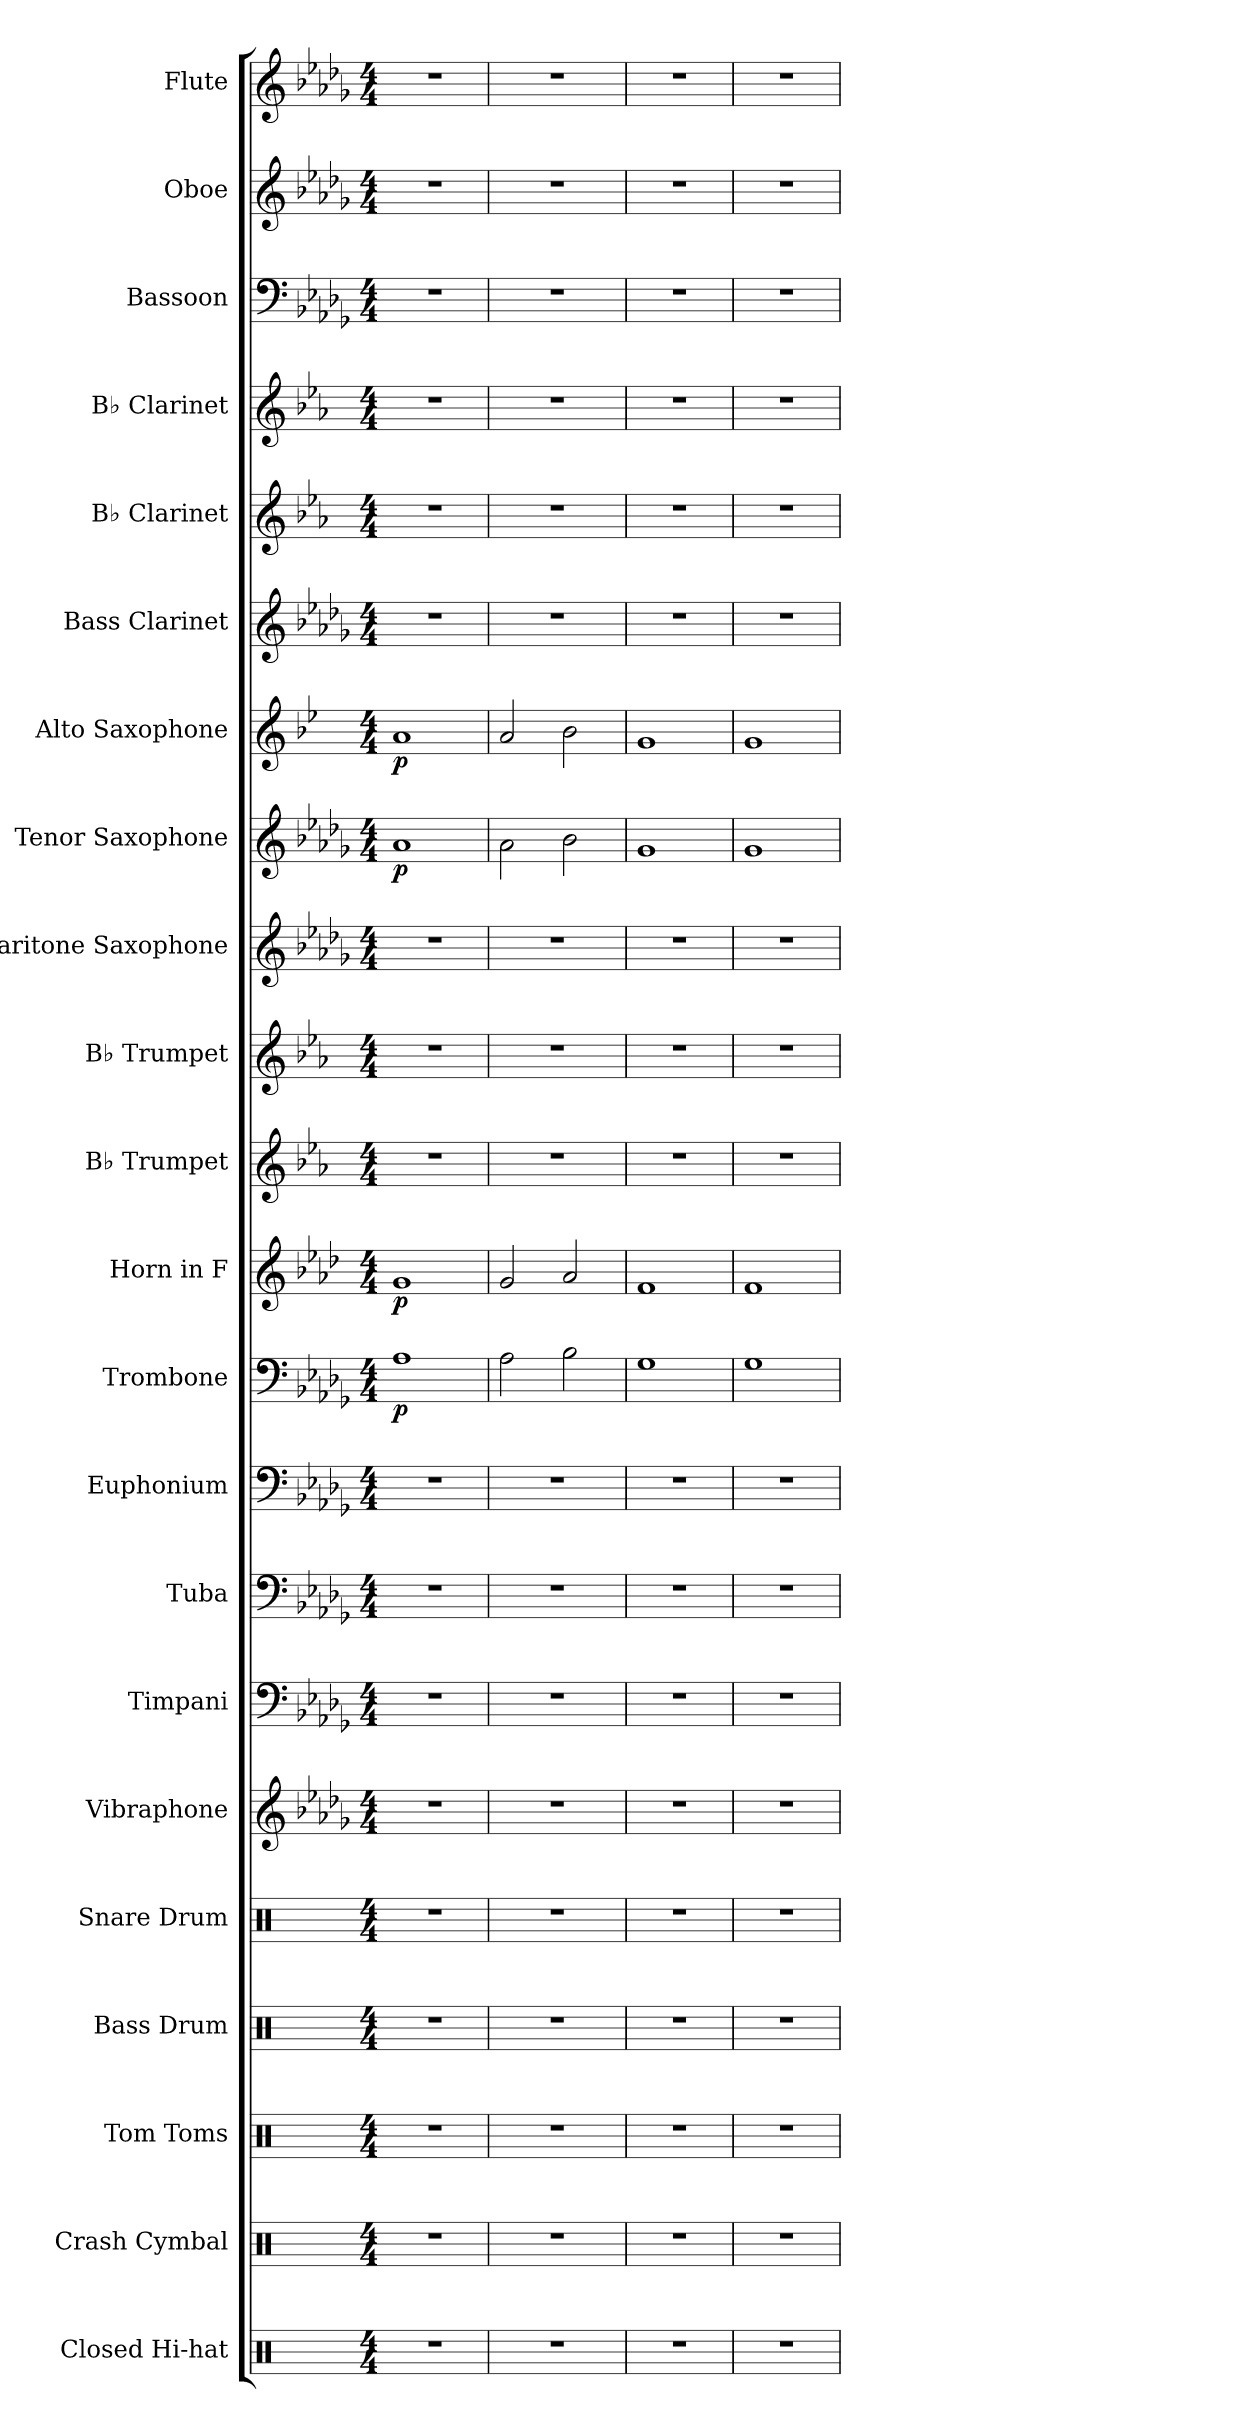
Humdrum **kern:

**kern	**kern	**kern	**kern	**kern	**kern	**kern	**kern	**kern	**kern	**dynam	**kern	**dynam	**kern	**kern	**kern	**kern	**dynam	**kern	**dynam	**kern	**kern	**kern	**kern	**kern	**kern
*part22	*part21	*part20	*part19	*part18	*part17	*part16	*part15	*part14	*part13	*part13	*part12	*part12	*part11	*part10	*part9	*part8	*part8	*part7	*part7	*part6	*part5	*part4	*part3	*part2	*part1
*staff22	*staff21	*staff20	*staff19	*staff18	*staff17	*staff16	*staff15	*staff14	*staff13	*staff13	*staff12	*staff12	*staff11	*staff10	*staff9	*staff8	*staff8	*staff7	*staff7	*staff6	*staff5	*staff4	*staff3	*staff2	*staff1
*I"Closed Hi-hat	*I"Crash Cymbal	*I"Tom Toms	*I"Bass Drum	*I"Snare Drum	*I"Vibraphone	*I"Timpani	*I"Tuba	*I"Euphonium	*I"Trombone	*	*I"Horn in F	*	*I"B♭ Trumpet	*I"B♭ Trumpet	*I"Baritone Saxophone	*I"Tenor Saxophone	*	*I"Alto Saxophone	*	*I"Bass Clarinet	*I"B♭ Clarinet	*I"B♭ Clarinet	*I"Bassoon	*I"Oboe	*I"Flute
*I'Hi-hat	*I'Cr. Cym.	*I'Toms	*I'B. Dr.	*I'Sn. Dr.	*I'Vib.	*I'Timp.	*I'Tba.	*I'Euph.	*I'Tbn.	*	*	*	*I'B♭ Tpt.	*I'B♭ Tpt.	*I'Bar. Sax.	*I'T. Sax.	*	*I'A. Sax.	*	*I'B. Cl.	*I'B♭ Cl.	*I'B♭ Cl.	*I'Bsn.	*I'Ob.	*I'Fl.
*clefX	*clefX	*clefX	*clefX	*clefX	*clefG2	*clefF4	*clefF4	*clefF4	*clefF4	*	*clefG2	*	*clefG2	*clefG2	*clefG2	*clefG2	*	*clefG2	*	*clefG2	*clefG2	*clefG2	*clefF4	*clefG2	*clefG2
*	*	*	*	*	*	*	*	*	*	*	*ITrd4c7	*	*ITrd1c2	*ITrd1c2	*ITrd12c21	*ITrd8c14	*	*ITrd5c9	*	*ITrd8c14	*ITrd1c2	*ITrd1c2	*	*	*
*k[]	*k[]	*k[]	*k[]	*k[]	*k[b-e-a-d-g-]	*k[b-e-a-d-g-]	*k[b-e-a-d-g-]	*k[b-e-a-d-g-]	*k[b-e-a-d-g-]	*	*k[b-e-a-d-g-]	*	*k[b-e-a-d-g-]	*k[b-e-a-d-g-]	*k[b-e-a-d-g-]	*k[b-e-a-d-g-]	*	*k[b-e-a-d-g-]	*	*k[b-e-a-d-g-]	*k[b-e-a-d-g-]	*k[b-e-a-d-g-]	*k[b-e-a-d-g-]	*k[b-e-a-d-g-]	*k[b-e-a-d-g-]
*M4/4	*M4/4	*M4/4	*M4/4	*M4/4	*M4/4	*M4/4	*M4/4	*M4/4	*M4/4	*	*M4/4	*	*M4/4	*M4/4	*M4/4	*M4/4	*	*M4/4	*	*M4/4	*M4/4	*M4/4	*M4/4	*M4/4	*M4/4
*MM103	*MM103	*MM103	*MM103	*MM103	*MM103	*MM103	*MM103	*MM103	*MM103	*	*MM103	*	*MM103	*MM103	*MM103	*MM103	*	*MM103	*	*MM103	*MM103	*MM103	*MM103	*MM103	*MM103
=1	=1	=1	=1	=1	=1	=1	=1	=1	=1	=1	=1	=1	=1	=1	=1	=1	=1	=1	=1	=1	=1	=1	=1	=1	=1
!	!	!	!	!	!	!	!	!	!	!LO:DY:b	!	!LO:DY:b	!	!	!	!	!LO:DY:b	!	!LO:DY:b	!	!	!	!	!	!
1r	1r	1r	1r	1r	1r	1r	1r	1r	1A-	p	1c	p	1r	1r	1r	1A-	p	1c	p	1r	1r	1r	1r	1r	1r
=2	=2	=2	=2	=2	=2	=2	=2	=2	=2	=2	=2	=2	=2	=2	=2	=2	=2	=2	=2	=2	=2	=2	=2	=2	=2
1r	1r	1r	1r	1r	1r	1r	1r	1r	2A-\	.	2c/	.	1r	1r	1r	2A-\	.	2c/	.	1r	1r	1r	1r	1r	1r
.	.	.	.	.	.	.	.	.	2B-\	.	2d-/	.	.	.	.	2B-\	.	2d-\	.	.	.	.	.	.	.
=3	=3	=3	=3	=3	=3	=3	=3	=3	=3	=3	=3	=3	=3	=3	=3	=3	=3	=3	=3	=3	=3	=3	=3	=3	=3
1r	1r	1r	1r	1r	1r	1r	1r	1r	1G-	.	1B-	.	1r	1r	1r	1G-	.	1B-	.	1r	1r	1r	1r	1r	1r
=4	=4	=4	=4	=4	=4	=4	=4	=4	=4	=4	=4	=4	=4	=4	=4	=4	=4	=4	=4	=4	=4	=4	=4	=4	=4
1r	1r	1r	1r	1r	1r	1r	1r	1r	1G-	.	1B-	.	1r	1r	1r	1G-	.	1B-	.	1r	1r	1r	1r	1r	1r
=	=	=	=	=	=	=	=	=	=	=	=	=	=	=	=	=	=	=	=	=	=	=	=	=	=
*-	*-	*-	*-	*-	*-	*-	*-	*-	*-	*-	*-	*-	*-	*-	*-	*-	*-	*-	*-	*-	*-	*-	*-	*-	*-
